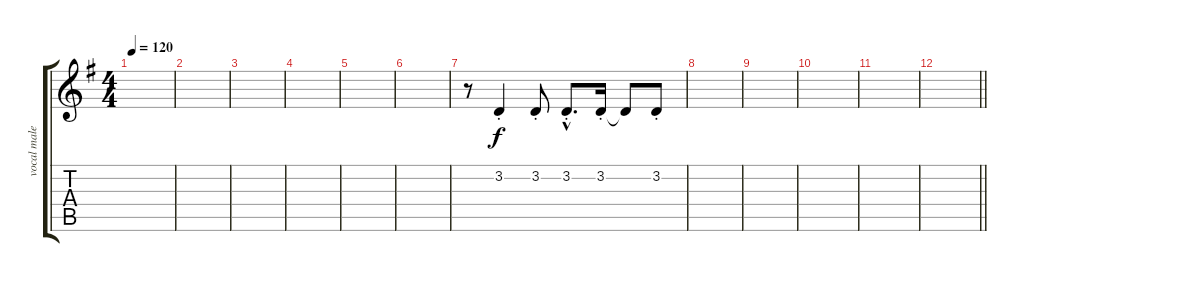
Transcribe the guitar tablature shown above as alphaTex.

\track ("vocal male" "vocal male") {instrument lead6voice}
\staff {score tabs}
\tuning (E4 B3 G3 D3 A2 E2) {hide}
\ts (4 4)
\tempo 120
\clef g2
\ks eminor
|
|
|
|
|
|
r.8 3.2{st}.4 3.2{st}.8 3.2{hac st}.8{d} 3.2{st}.16 3.2{t}.8 3.2{st}.8 |
|
|
|
|
\barLineRight lightlight
